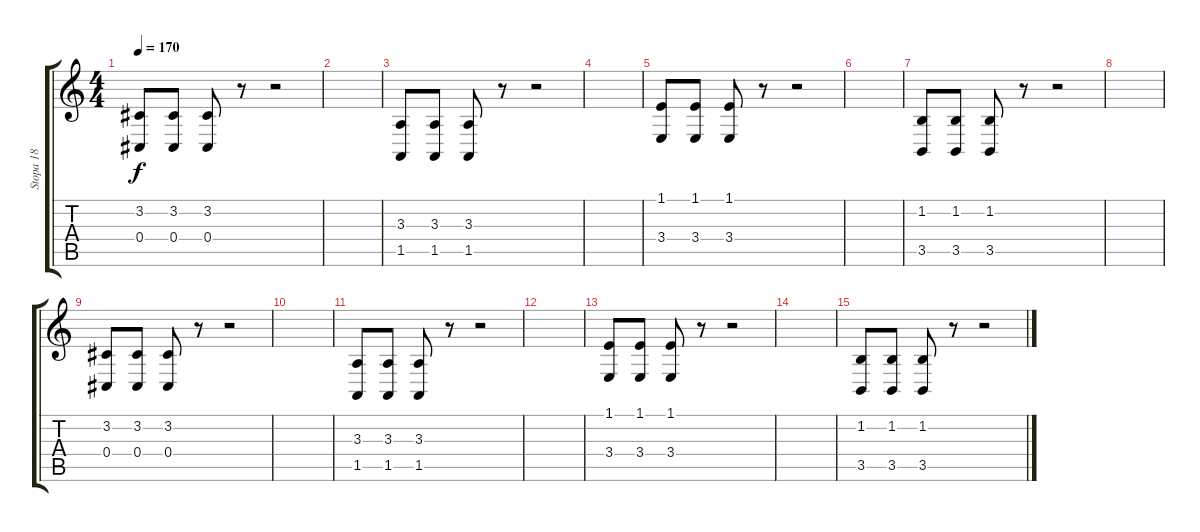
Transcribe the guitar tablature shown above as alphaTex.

\track ("Stopa 18" "Stopa 18") {instrument stringensemble1}
\staff {score tabs}
\tuning (Eb4 Bb3 Gb3 Db3 Ab2 Eb2) {hide}
\ts (4 4)
\tempo 170
\clef g2
\ks c
(3.2 0.4).8{dy f} (3.2 0.4).8 (3.2 0.4).8 r.8 r.2 |
|
(3.3 1.5).8 (3.3 1.5).8 (3.3 1.5).8 r.8 r.2 |
|
(1.1 3.4).8 (1.1 3.4).8 (1.1 3.4).8 r.8 r.2 |
|
(1.2 3.5).8 (1.2 3.5).8 (1.2 3.5).8 r.8 r.2 |
|
(3.2 0.4).8 (3.2 0.4).8 (3.2 0.4).8 r.8 r.2 |
|
(3.3 1.5).8 (3.3 1.5).8 (3.3 1.5).8 r.8 r.2 |
|
(1.1 3.4).8 (1.1 3.4).8 (1.1 3.4).8 r.8 r.2 |
|
(1.2 3.5).8 (1.2 3.5).8 (1.2 3.5).8 r.8 r.2
